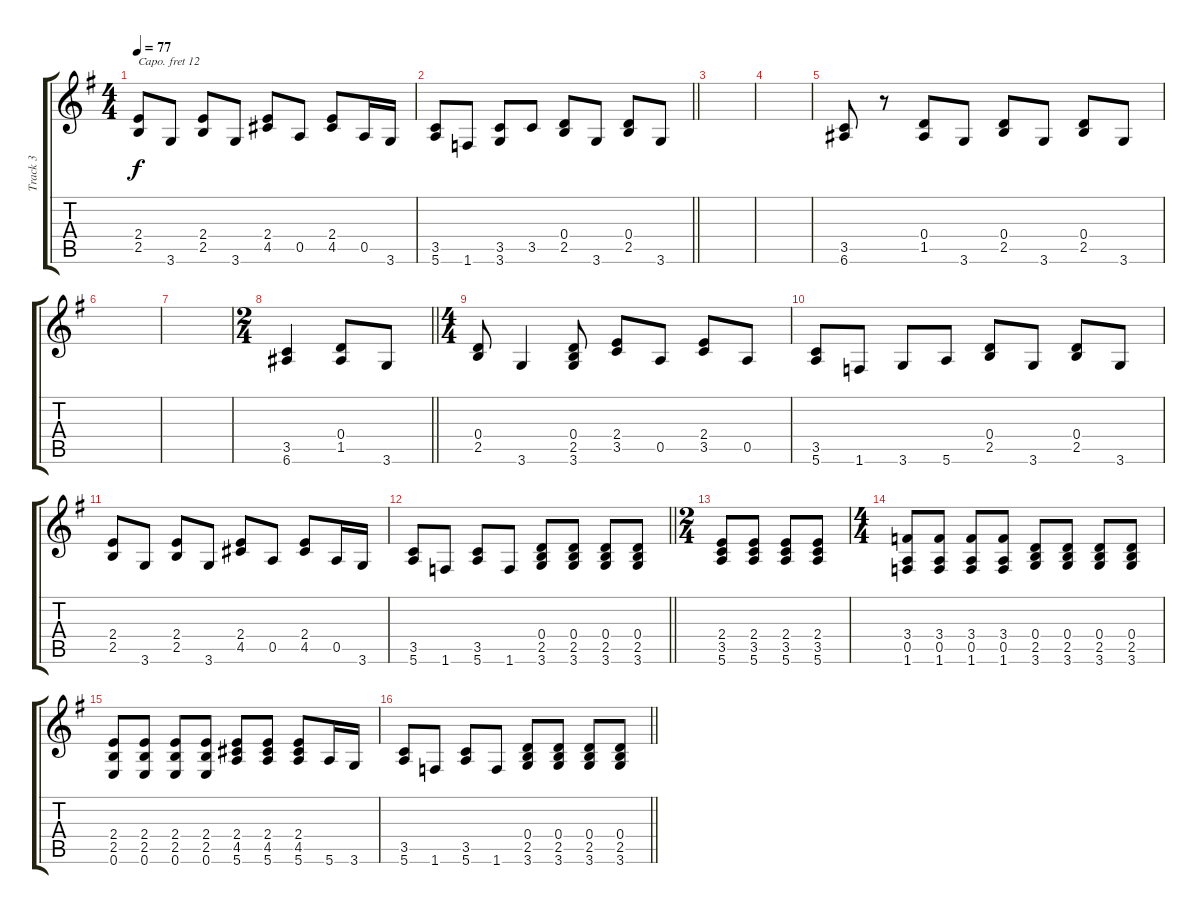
\track ("Track 3" "Track 3") {instrument acousticgrandpiano}
\staff {score tabs}
\capo 12
\tuning (E4 B3 G3 D3 A2 E2) {hide}
\ts (4 4)
\tempo 77
\clef g2
\ks g
(2.4 2.5).8{dy f} 3.6.8 (2.4 2.5).8 3.6.8 (2.4 4.5).8 0.5.8 (2.4 4.5).8 0.5.16 3.6.16 |
\barLineRight lightlight
(3.5 5.6).8 1.6.8 (3.5 3.6).8 3.5.8 (0.4 2.5).8 3.6.8 (0.4 2.5).8 3.6.8 |
|
|
(3.5 6.6).8 r.8 (0.4 1.5).8 3.6.8 (0.4 2.5).8 3.6.8 (0.4 2.5).8 3.6.8 |
|
|
\ts (2 4)
\barLineRight lightlight
(3.5 6.6).4 (0.4 1.5).8 3.6.8 |
\ts (4 4)
(0.4 2.5).8 3.6.4 (0.4 2.5 3.6).8 (2.4 3.5).8 0.5.8 (2.4 3.5).8 0.5.8 |
(3.5 5.6).8 1.6.8 3.6.8 5.6.8 (0.4 2.5).8 3.6.8 (0.4 2.5).8 3.6.8 |
(2.4 2.5).8 3.6.8 (2.4 2.5).8 3.6.8 (2.4 4.5).8 0.5.8 (2.4 4.5).8 0.5.16 3.6.16 |
\barLineRight lightlight
(3.5 5.6).8 1.6.8 (3.5 5.6).8 1.6.8 (0.4 2.5 3.6).8 (0.4 2.5 3.6).8 (0.4 2.5 3.6).8 (0.4 2.5 3.6).8 |
\ts (2 4)
(2.4 3.5 5.6).8 (2.4 3.5 5.6).8 (2.4 3.5 5.6).8 (2.4 3.5 5.6).8 |
\ts (4 4)
(3.4 0.5 1.6).8 (3.4 0.5 1.6).8 (3.4 0.5 1.6).8 (3.4 0.5 1.6).8 (0.4 2.5 3.6).8 (0.4 2.5 3.6).8 (0.4 2.5 3.6).8 (0.4 2.5 3.6).8 |
(2.4 2.5 0.6).8 (2.4 2.5 0.6).8 (2.4 2.5 0.6).8 (2.4 2.5 0.6).8 (2.4 4.5 5.6).8 (2.4 4.5 5.6).8 (2.4 4.5 5.6).8 5.6.16 3.6.16 |
\barLineRight lightlight
(3.5 5.6).8 1.6.8 (3.5 5.6).8 1.6.8 (0.4 2.5 3.6).8 (0.4 2.5 3.6).8 (0.4 2.5 3.6).8 (0.4 2.5 3.6).8
